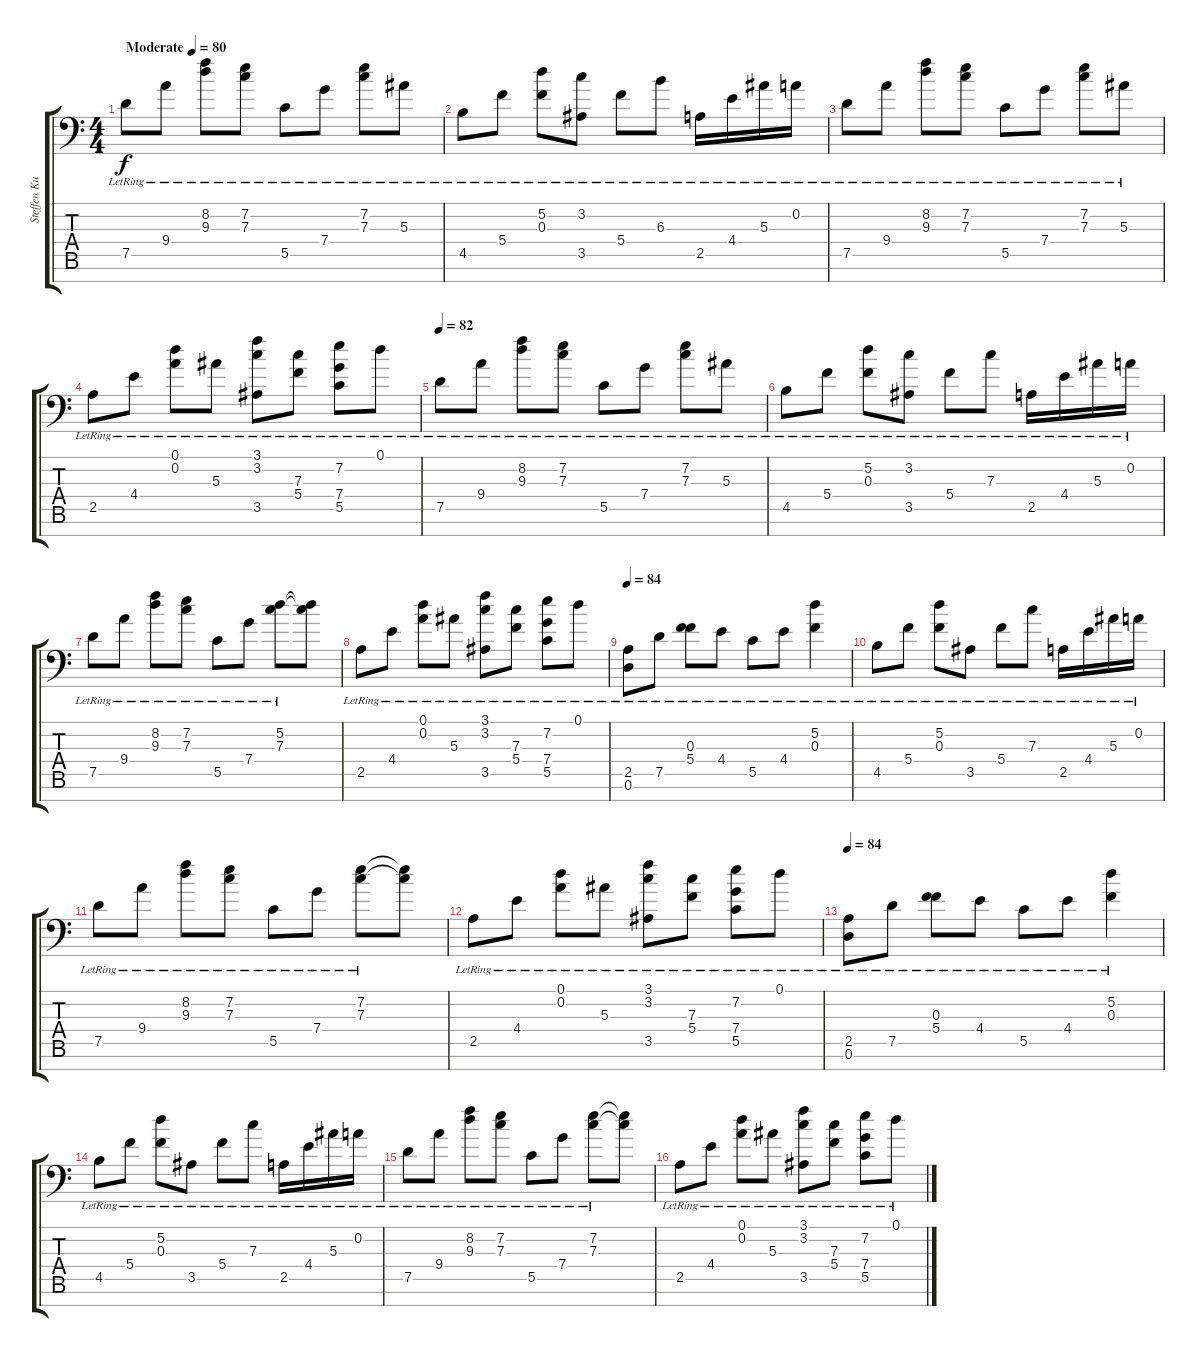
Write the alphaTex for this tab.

\track ("Steffen Kummerer" "Steffen Ku") {instrument distortionguitar}
\staff {score tabs}
\tuning (D4 A3 F3 C3 G2 D2 A1) {hide}
\ts (4 4)
\tempo (80 "Moderate")
\clef f4
\ks c
7.5{lr}.8{dy f instrument acousticguitarnylon} 9.4{lr}.8 (8.2{lr} 9.3{lr}).8 (7.2{lr} 7.3{lr}).8 5.5{lr}.8 7.4{lr}.8 (7.2{lr} 7.3{lr}).8 5.3{lr}.8 |
4.5{lr}.8 5.4{lr}.8 (5.2{lr} 0.3{lr}).8 (3.2{lr} 3.5{lr}).8 5.4{lr}.8 6.3{lr}.8 2.5{lr}.16 4.4{lr}.16 5.3{lr}.16 0.2{lr}.16 |
7.5{lr}.8 9.4{lr}.8 (8.2{lr} 9.3{lr}).8 (7.2{lr} 7.3{lr}).8 5.5{lr}.8 7.4{lr}.8 (7.2{lr} 7.3{lr}).8 5.3{lr}.8 |
2.5{lr}.8 4.4{lr}.8 (0.1{lr} 0.2{lr}).8 5.3{lr}.8 (3.1{lr} 3.2{lr} 3.5{lr}).8 (7.3{lr} 5.4{lr}).8 (7.2{lr} 7.4{lr} 5.5{lr}).8 0.1{lr}.8 |
\tempo 82
7.5{lr}.8 9.4{lr}.8 (8.2{lr} 9.3{lr}).8 (7.2{lr} 7.3{lr}).8 5.5{lr}.8 7.4{lr}.8 (7.2{lr} 7.3{lr}).8 5.3{lr}.8 |
4.5{lr}.8 5.4{lr}.8 (5.2{lr} 0.3{lr}).8 (3.2{lr} 3.5{lr}).8 5.4{lr}.8 7.3{lr}.8 2.5{lr}.16 4.4{lr}.16 5.3{lr}.16 0.2{lr}.16 |
7.5{lr}.8 9.4{lr}.8 (8.2{lr} 9.3{lr}).8 (7.2{lr} 7.3{lr}).8 5.5{lr}.8 7.4{lr}.8 (5.2{lr} 7.3{lr}).8 (5.2{t} 7.3{t}).8 |
2.5{lr}.8 4.4{lr}.8 (0.1{lr} 0.2{lr}).8 5.3{lr}.8 (3.1{lr} 3.2{lr} 3.5{lr}).8 (7.3{lr} 5.4{lr}).8 (7.2{lr} 7.4{lr} 5.5{lr}).8 0.1{lr}.8 |
\tempo 84
(2.5{lr} 0.6{lr}).8 7.5{lr}.8 (0.3{lr} 5.4{lr}).8 4.4{lr}.8 5.5{lr}.8 4.4{lr}.8 (5.2{lr} 0.3{lr}).4 |
4.5{lr}.8 5.4{lr}.8 (5.2{lr} 0.3{lr}).8 3.5{lr}.8 5.4{lr}.8 7.3{lr}.8 2.5{lr}.16 4.4{lr}.16 5.3{lr}.16 0.2{lr}.16 |
7.5{lr}.8 9.4{lr}.8 (8.2{lr} 9.3{lr}).8 (7.2{lr} 7.3{lr}).8 5.5{lr}.8 7.4{lr}.8 (7.2{lr} 7.3{lr}).8 (7.2{t} 7.3{t}).8 |
2.5{lr}.8 4.4{lr}.8 (0.1{lr} 0.2{lr}).8 5.3{lr}.8 (3.1{lr} 3.2{lr} 3.5{lr}).8 (7.3{lr} 5.4{lr}).8 (7.2{lr} 7.4{lr} 5.5{lr}).8 0.1{lr}.8 |
\tempo 84
(2.5{lr} 0.6{lr}).8 7.5{lr}.8 (0.3{lr} 5.4{lr}).8 4.4{lr}.8 5.5{lr}.8 4.4{lr}.8 (5.2{lr} 0.3{lr}).4 |
4.5{lr}.8 5.4{lr}.8 (5.2{lr} 0.3{lr}).8 3.5{lr}.8 5.4{lr}.8 7.3{lr}.8 2.5{lr}.16 4.4{lr}.16 5.3{lr}.16 0.2{lr}.16 |
7.5{lr}.8 9.4{lr}.8 (8.2{lr} 9.3{lr}).8 (7.2{lr} 7.3{lr}).8 5.5{lr}.8 7.4{lr}.8 (7.2{lr} 7.3{lr}).8 (7.2{t} 7.3{t}).8 |
2.5{lr}.8 4.4{lr}.8 (0.1{lr} 0.2{lr}).8 5.3{lr}.8 (3.1{lr} 3.2{lr} 3.5{lr}).8 (7.3{lr} 5.4{lr}).8 (7.2{lr} 7.4{lr} 5.5{lr}).8 0.1{lr}.8
